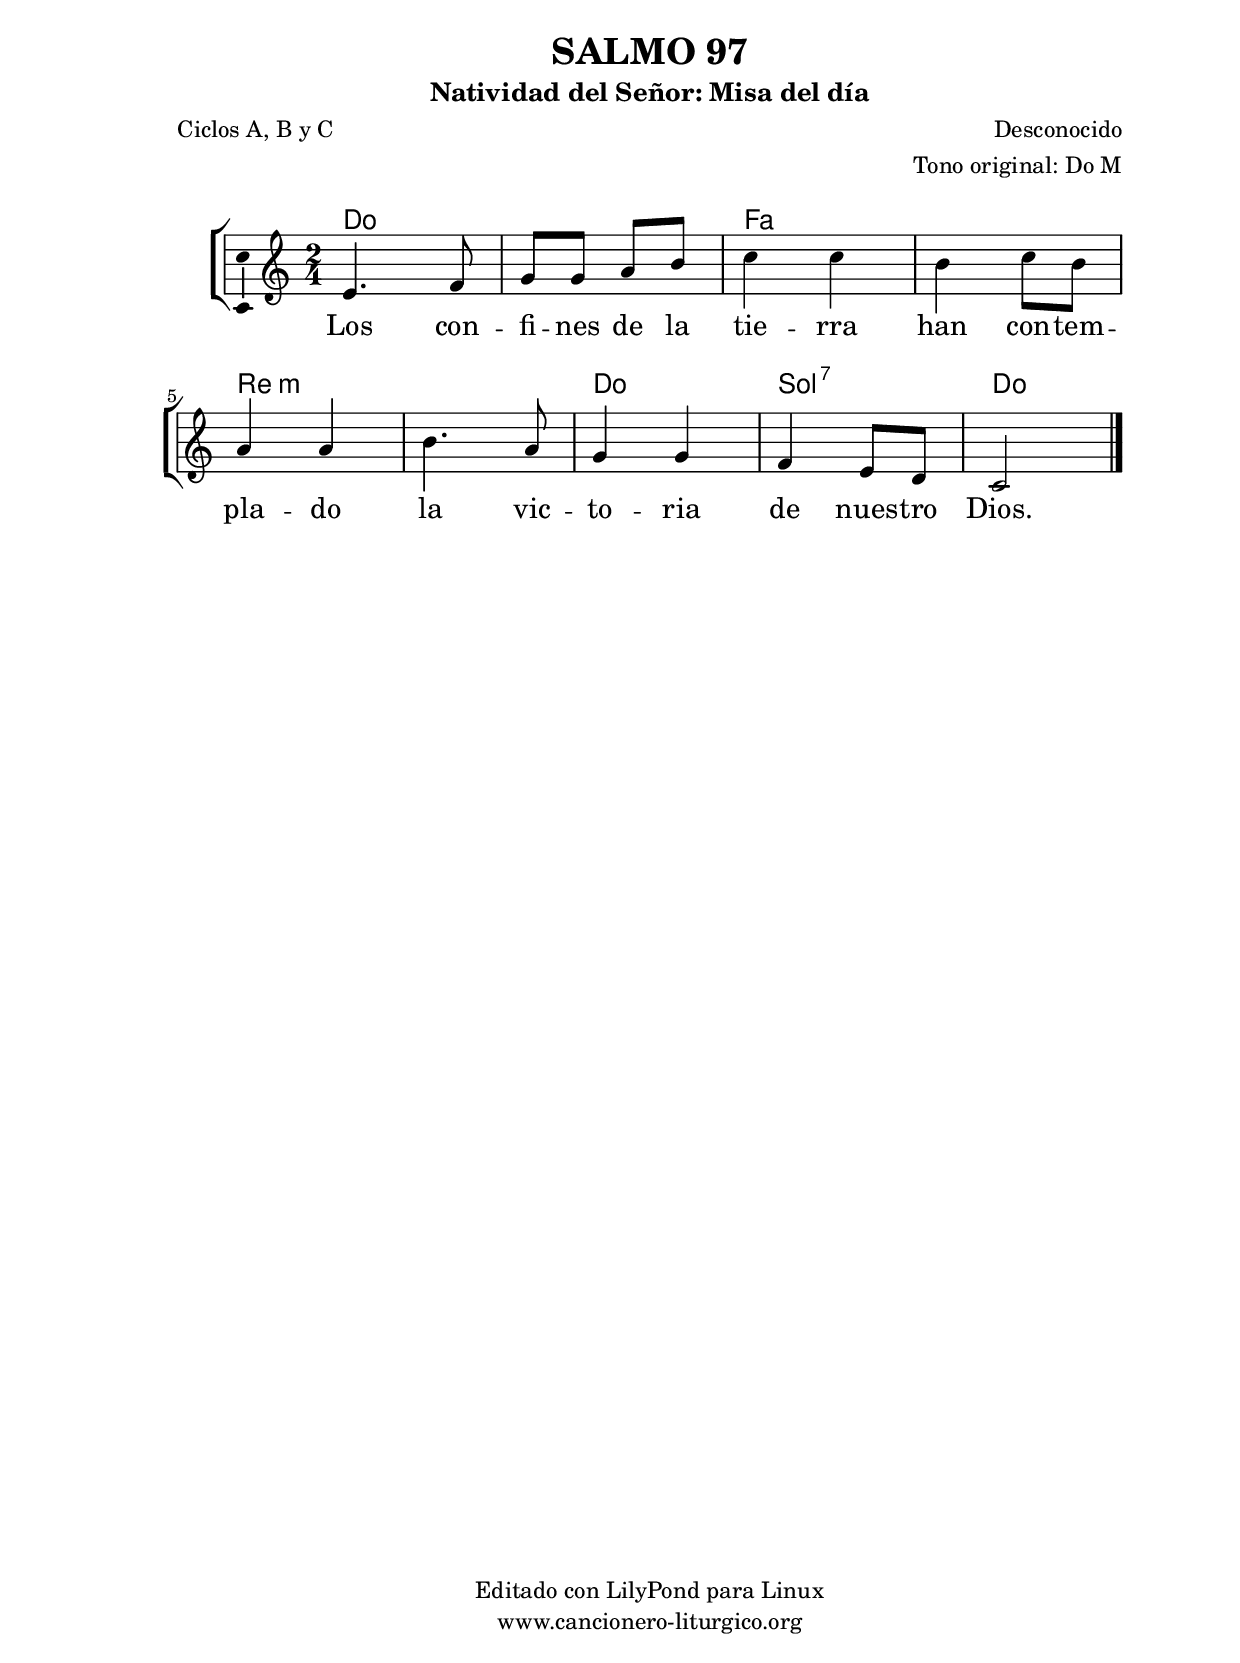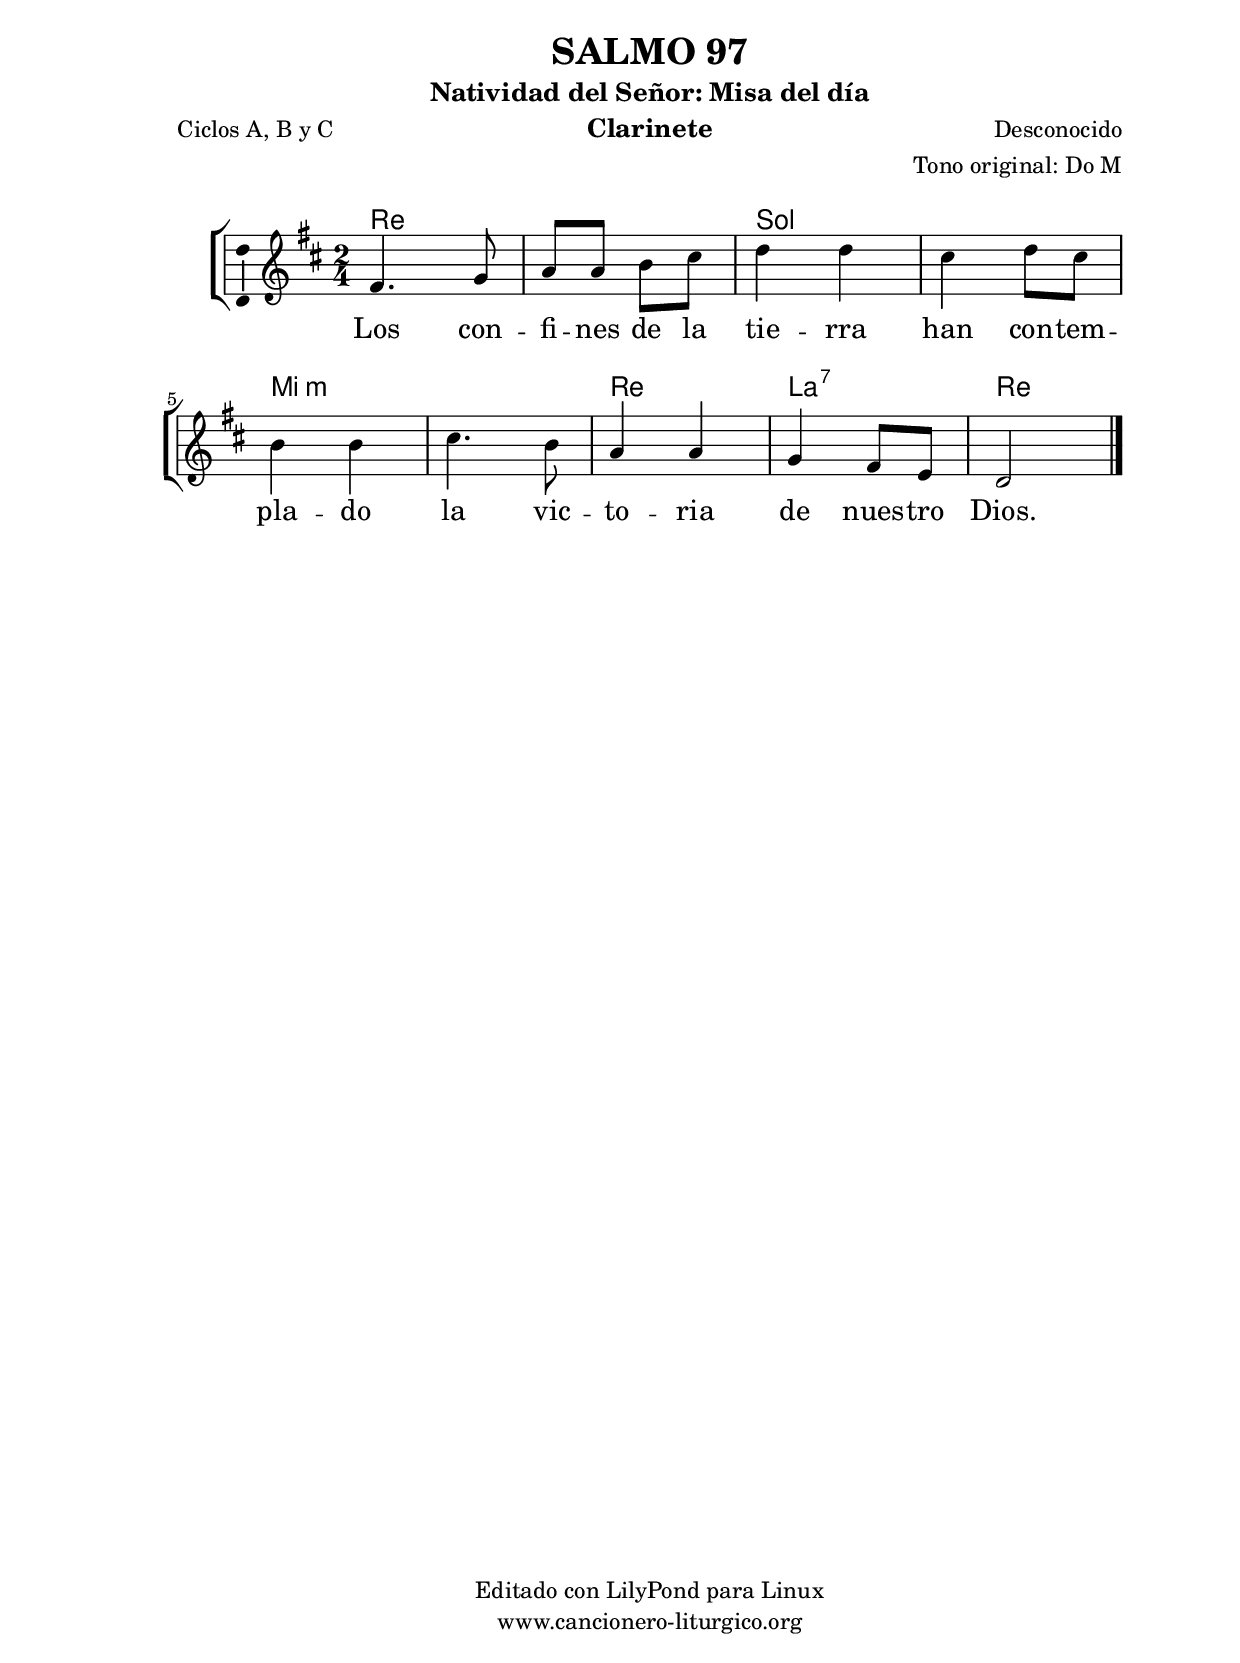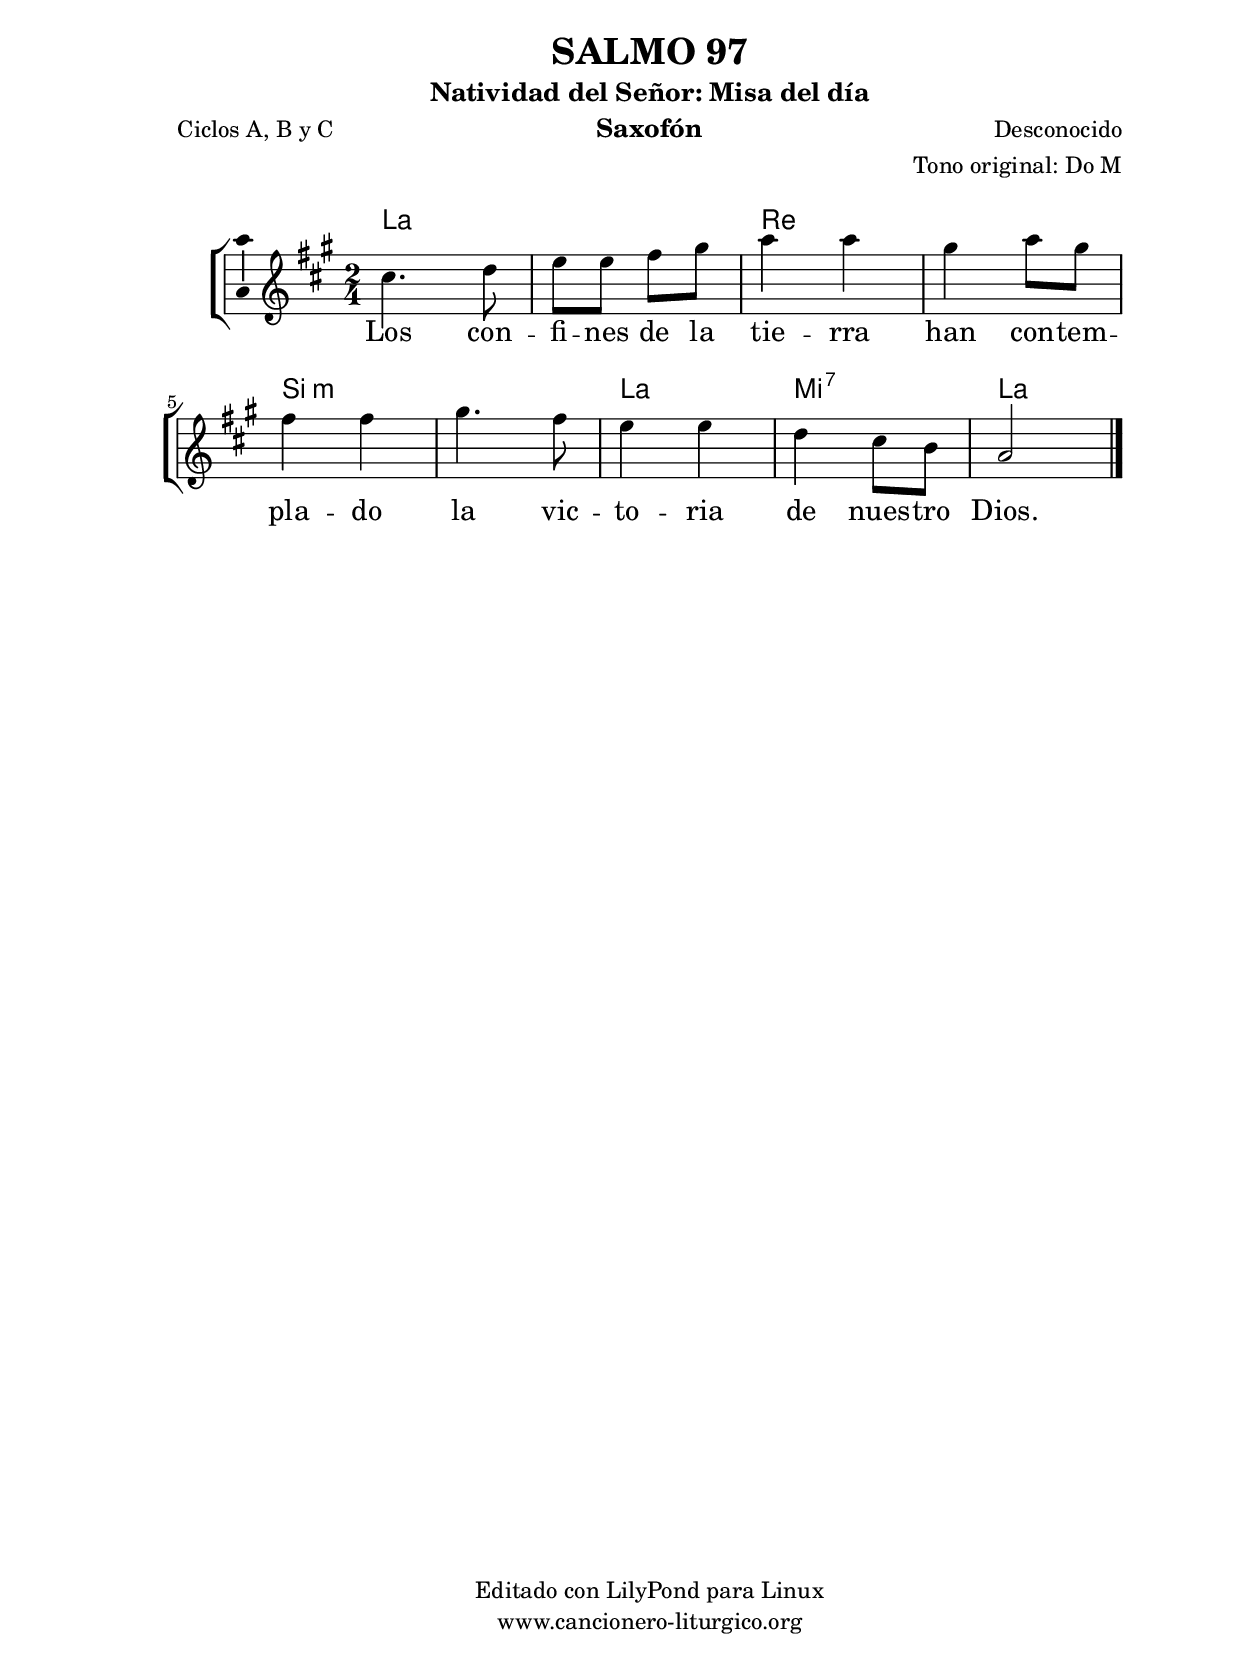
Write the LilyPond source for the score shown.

%
%para convertir .midi en .wav:
%timidity filename.midi -Ow -o finename.wav
%
%
%Para convertir de .wav a .mp3:
%lame -h -m j filename.wav
%
%
%para escuchar el midi:
%timidity nombrefichero.midi
%


%versión de lilypond para la que se ha escrito esta partitura:
\version "2.16.0"

	%Tamaño papel
	#(set-default-paper-size "a4")
	%Tamaño partitura
	#(set-global-staff-size 20)
	%No responde al pulsar sobre una nota
	#(ly:set-option 'point-and-click #f)

%parámetros del encabezamiento:
\header {
	title = "SALMO 97"
	subtitle = "Natividad del Señor: Misa del día"
	composer = "Desconocido"
	poet = "Ciclos A, B y C"
	meter = ""
	arranger = "Tono original: Do M"
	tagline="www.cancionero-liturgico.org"
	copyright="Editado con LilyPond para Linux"
	tiempo = "Navidad"
	usos = "Salmo"
	letra = "Los confines de la tierra han contemplado la victoria de nuestro Dios."
	}

%parámetros asociados al papel:
\paper  {
	oddHeaderMarkup = \markup {\fill-line { \on-the-fly #not-first-page \fromproperty #'header:title \on-the-fly #not-first-page \fromproperty #'header:composer }}
	evenHeaderMarkup = \markup {\fill-line { \fromproperty #'header:composer \fromproperty #'header:title }}
	#(set-paper-size "a4")
	print-page-number = ##f
	first-page-number = 1
	print-first-page-number = ##f
%	head-separation = 3.0 \cm
	top-margin = 2.0 \cm
	bottom-margin = 0.5\cm
%%%	bottom-margin = -1.0\cm
	left-margin = 3.0 \cm
	line-width = 16.0 \cm 
	indent = 8\mm
	interscoreline = 2.\mm
	between-system-space = 15\mm
%	para que las partituras no llenen la hoja:
	ragged-bottom = ##t
%	idem para la última hoja:
	ragged-last-bottom = ##f
%	para que las partituras llenen el ancho del papel:
	ragged-last = ##f
	after-title-space = 2.5 \cm
%page-count=1
%system-count=8

	%Flexible Vertical Spacing
%	markup-markup-spacing =
%	#'((basic-distance . 15) (minimum-distance . 15) (padding . 3))
	markup-system-spacing =
	#'((basic-distance . 15) (minimum-distance . 15) (padding . 3))
	system-system-spacing =
	#'((basic-distance . 15) (minimum-distance . 15) (padding . 3))
	score-system-spacing =
	#'((basic-distance . 15) (minimum-distance . 15) (padding . 5))
%	top-system-spacing = % header
%	#'((basic-distance . 8) (minimum-distance . 0) (padding . 3))
%	top-markup-spacing =
%	#'((basic-distance . 20) (minimum-distance . 20) (padding . 3))
	last-bottom-spacing = % footer
	#'((basic-distance . 5) (minimum-distance . 5) (padding . 3))
%	score-markup-spacing =
%	#'((basic-distance . 16) (minimum-distance . 13) (padding . 3))

	}


%parámetros que afectan a toda la partitura:
global =  {
	%clave de sol (G):
	\clef G
	%armadura:
%	\transpose f e
	\key c \major
	\tempo 4=100
	\set Score.tempoHideNote = ##t
	}


acordes = {
	\italianChords
	\chordmode {
%	\transpose f e
{

c2 s f s d:m s c g:7 c

	}
	}
}

melodia = 
%	\transpose f e
{
	\relative c'{

\time 2/4
e4. f8
g8 g a b
c4 c
b4 c8 b
a4 a
b4. a8
g4 g
f4 e8 d
c2

	\bar "|."
	}
	}


texto = \lyricmode {
Los con -- fi -- nes de la tie -- rra han con -- tem -- pla -- do
la vic -- to -- ria de nues -- tro Dios.
	}


acordesStaff = \context ChordNames = acordesStaff <<
	\set chordChanges = ##t
	\acordes
	>>


vozStaff = \context Voice = vozStaff
\with {\consists "Ambitus_engraver"}
<<
%	\set Staff.instrumentName = ""
%	\set Staff.shortInstrumentName = ""
%	\set Staff.midiInstrument = #"clarinet"
%	\set Staff.midiInstrument = #"cello"
%	\set Staff.midiInstrument = #"flute"
	\set Staff.midiInstrument = #"electric guitar (jazz)"
%	\set Staff.midiInstrument = #"english horn"
%	\set Staff.midiInstrument = #"violin"
%	\set Staff.midiInstrument = #"glockenspiel"
	\set Staff.midiMinimumVolume = #0.7
	\set Staff.midiMaximumVolume = #0.9
	\global
	\melodia
	>>


textoStaff = \context Lyrics = textoStaff <<
	\lyricsto vozStaff \texto
	>>

\book {
	\score {
		\context ChoirStaff {
			\override StaffGroup.SystemStartBracket #'collapse-height = #1
			\override Score.SystemStartBar #'collapse-height = #1
			<<
			\acordesStaff
			\vozStaff
			\textoStaff
			>>
			}
		\layout {
	    		\context {
				\Lyrics
				\override LyricText #'font-size = #2
				}
	   		 \context {
				\Score
				%fontSize = #3
				\override StaffSymbol #'staff-space = #(magstep +3)
				%\override Beam #'thickness = #0.55
				%\override SpacingSpanner #'spacing-increment = #1.0
				%\override Slur #'height-limit = #1.5
				}
			}
		}
	\score {
		\unfoldRepeats
		\context ChoirStaff {
			<<
			\acordesStaff
			\vozStaff
			>>
			}
		\midi {
	  		\context {
	  			\Score
				tempoWholesPerMinute = #(ly:make-moment 70 4)
				}
			}
		}
	}

%Partitura para clarinete
#(define output-suffix "C")
\book {
	\header{
		instrument = "Clarinete"
		}
	\score {
		\context ChoirStaff {
			\override StaffGroup.SystemStartBracket #'collapse-height = #1
			\override Score.SystemStartBar #'collapse-height = #1
\transpose c d
			<<
			\acordesStaff
			\vozStaff
			\textoStaff
			>>
			}
		\layout {
	    		\context {
				\Lyrics
				\override LyricText #'font-size = #2
				}
	   		 \context {
				\Score
				%fontSize = #3
				\override StaffSymbol #'staff-space = #(magstep +3)
				%\override Beam #'thickness = #0.55
				%\override SpacingSpanner #'spacing-increment = #1.0
				%\override Slur #'height-limit = #1.5
				}
			}
		}
	}

%Partitura para saxofón
#(define output-suffix "S")
\book {
	\header{
		instrument = "Saxofón"
		}
	\score {
		\context ChoirStaff {
			\override StaffGroup.SystemStartBracket #'collapse-height = #1
			\override Score.SystemStartBar #'collapse-height = #1
\transpose c a
			<<
			\acordesStaff
			\vozStaff
			\textoStaff
			>>
			}
		\layout {
	    		\context {
				\Lyrics
				\override LyricText #'font-size = #2
				}
	   		 \context {
				\Score
				%fontSize = #3
				\override StaffSymbol #'staff-space = #(magstep +3)
				%\override Beam #'thickness = #0.55
				%\override SpacingSpanner #'spacing-increment = #1.0
				%\override Slur #'height-limit = #1.5
				}
			}
		}
	}

